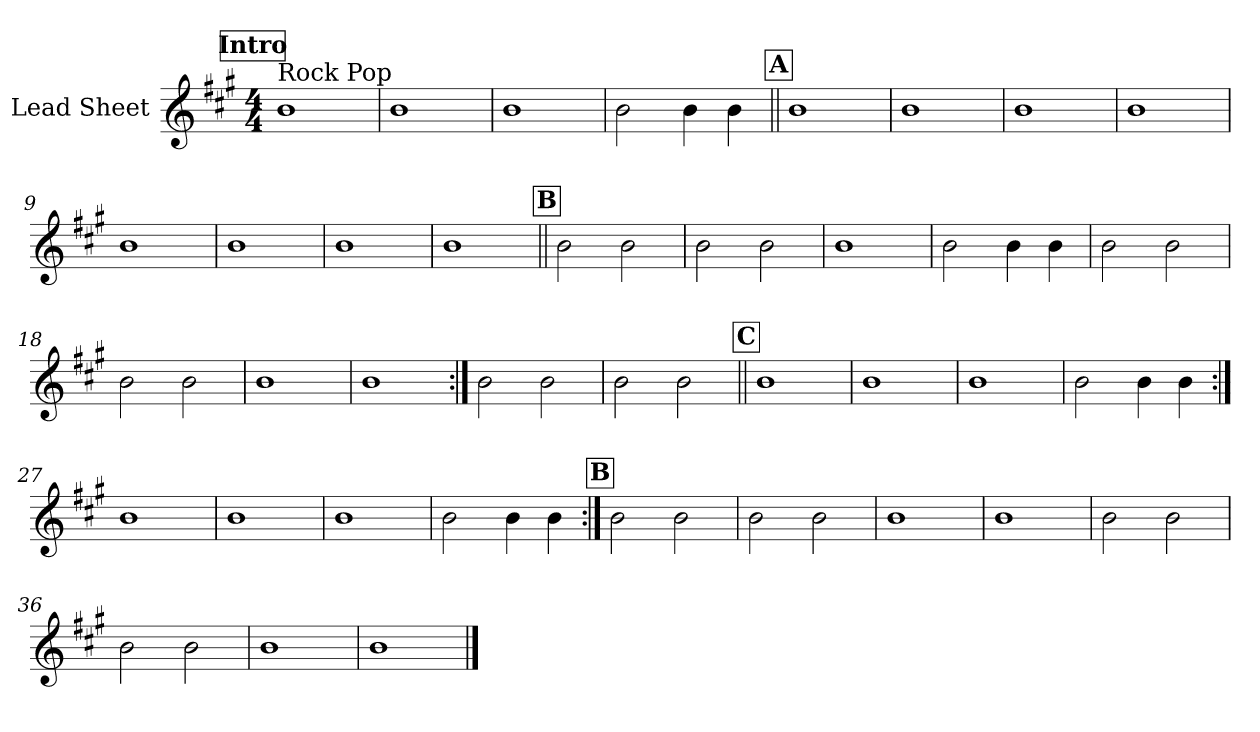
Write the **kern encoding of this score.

**kern
*part1
*staff1
*I"Lead Sheet
*clefG2
*k[f#c#g#]
*A:
*M4/4
*MM123
!!LO:REH:place=s1:a:fs=14:t=Intro
=1
!LO:TX:a:t=Rock Pop
1b
=2
1b
=3
1b
=4
2b\
4b\
4b\
!!LO:LB:g=z
!!LO:REH:place=s1:a:fs=14:t=A
=5||
1b
=6
1b
=7
1b
=8
1b
!!LO:LB:g=z
=9
1b
=10
1b
=11
1b
=12
1b
!!LO:LB:g=z
!!LO:REH:place=s1:a:fs=14:t=B
=13||
2b\
2b\
=14
2b\
2b\
=15
1b
=16
2b\
4b\
4b\
!!LO:LB:g=z
=17
2b\
2b\
=18
2b\
2b\
=19
1b
=20
1b
!!LO:LB:g=z
=21:|!
2b\
2b\
=22
2b\
2b\
!!LO:LB:g=z
!!LO:REH:place=s1:a:fs=14:t=C
=23||
1b
=24
1b
=25
1b
=26
2b\
4b\
4b\
!!LO:LB:g=z
=27:|!
1b
=28
1b
=29
1b
=30
2b\
4b\
4b\
!!LO:LB:g=z
!!LO:REH:place=s1:a:fs=14:t=B
=31:|!
2b\
2b\
=32
2b\
2b\
=33
1b
=34
1b
!!LO:LB:g=z
=35
2b\
2b\
=36
2b\
2b\
=37
1b
=38
1b
==
*-
